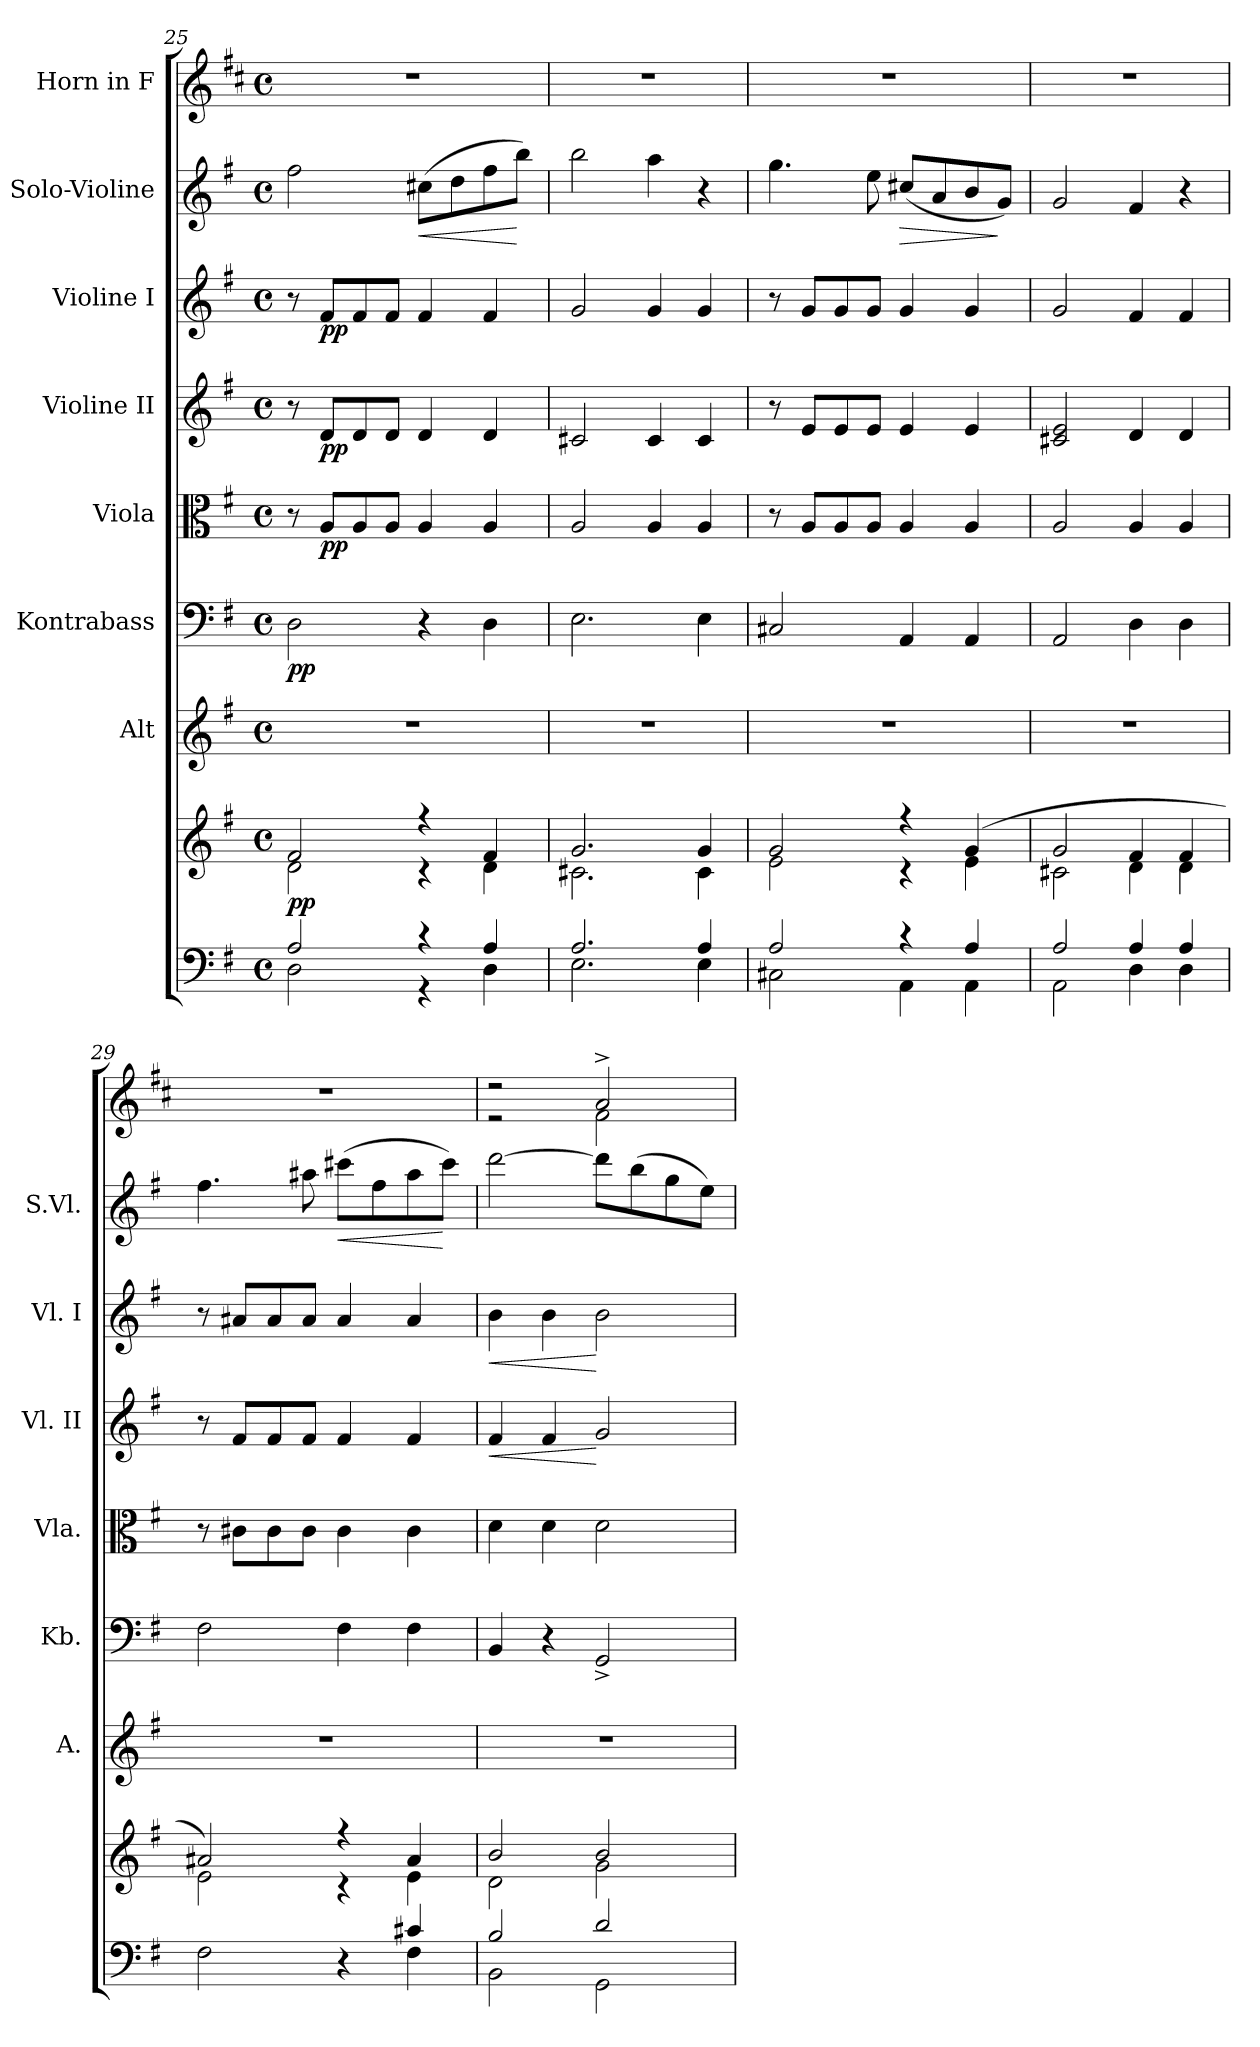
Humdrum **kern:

**kern	**kern	**dynam	**kern	**kern	**dynam	**kern	**dynam	**kern	**dynam	**kern	**dynam	**kern	**dynam	**kern
*part8	*part8	*part8	*part7	*part6	*part6	*part5	*part5	*part4	*part4	*part3	*part3	*part2	*part2	*part1
*staff9	*staff8	*staff8/9	*staff7	*staff6	*staff6	*staff5	*staff5	*staff4	*staff4	*staff3	*staff3	*staff2	*staff2	*staff1
*	*	*	*I"Alt	*I"Kontrabass	*	*I"Viola	*	*I"Violine II	*	*I"Violine I	*	*I"Solo-Violine	*	*I"Horn in F
*	*	*	*I'A.	*I'Kb.	*	*I'Vla.	*	*I'Vl. II	*	*I'Vl. I	*	*I'S.Vl.	*	*
!!LO:PB:g=z
*clefF4	*clefG2	*	*clefG2	*clefF4	*	*clefC3	*	*clefG2	*	*clefG2	*	*clefG2	*	*clefG2
*	*	*	*	*ITrd7c12	*	*	*	*	*	*	*	*	*	*ITrd4c7
*k[f#]	*k[f#]	*	*k[f#]	*k[f#]	*	*k[f#]	*	*k[f#]	*	*k[f#]	*	*k[f#]	*	*k[f#]
*G:	*G:	*	*G:	*G:	*	*G:	*	*G:	*	*G:	*	*G:	*	*G:
*M4/4	*M4/4	*	*M4/4	*M4/4	*	*M4/4	*	*M4/4	*	*M4/4	*	*M4/4	*	*M4/4
*met(c)	*met(c)	*	*met(c)	*met(c)	*	*met(c)	*	*met(c)	*	*met(c)	*	*met(c)	*	*met(c)
=25	=25	=25	=25	=25	=25	=25	=25	=25	=25	=25	=25	=25	=25	=25
*^	*^	*	*	*	*	*	*	*	*	*	*	*	*	*
!	!	!	!	!LO:DY:b	!	!	!LO:DY:b	!	!	!	!	!	!	!	!	!
2A/	2D\	2f#/	2d\	pp	1r	2DD\	pp	8r	.	8r	.	8r	.	2ff#\	.	1r
!	!	!	!	!	!	!	!	!	!LO:DY:b	!	!LO:DY:b	!	!LO:DY:b	!	!	!
.	.	.	.	.	.	.	.	8A/L	pp	8d/L	pp	8f#/L	pp	.	.	.
.	.	.	.	.	.	.	.	8A/	.	8d/	.	8f#/	.	.	.	.
.	.	.	.	.	.	.	.	8A/J	.	8d/J	.	8f#/J	.	.	.	.
!	!	!	!	!	!	!	!	!	!	!	!	!	!	!	!LO:HP:b	!
4r	4r	4r	4r	.	.	4r	.	4A/	.	4d/	.	4f#/	.	(>8cc#X\L	<	.
.	.	.	.	.	.	.	.	.	.	.	.	.	.	8dd\	.	.
4A/	4D\	4f#/	4d\	.	.	4DD\	.	4A/	.	4d/	.	4f#/	.	8ff#\	.	.
.	.	.	.	.	.	.	.	.	.	.	.	.	.	8bb\J)	[	.
=26	=26	=26	=26	=26	=26	=26	=26	=26	=26	=26	=26	=26	=26	=26	=26	=26
2.A/	2.E\	2.g/	2.c#X\	.	1r	2.EE\	.	2A/	.	2c#X/	.	2g/	.	2bb\	.	1r
.	.	.	.	.	.	.	.	4A/	.	4c#/	.	4g/	.	4aa\	.	.
4A/	4E\	4g/	4c#\	.	.	4EE\	.	4A/	.	4c#/	.	4g/	.	4r	.	.
=27	=27	=27	=27	=27	=27	=27	=27	=27	=27	=27	=27	=27	=27	=27	=27	=27
2A/	2C#X\	2g/	2e\	.	1r	2CC#X/	.	8r	.	8r	.	8r	.	4.gg\	.	1r
.	.	.	.	.	.	.	.	8A/L	.	8e/L	.	8g/L	.	.	.	.
.	.	.	.	.	.	.	.	8A/	.	8e/	.	8g/	.	.	.	.
.	.	.	.	.	.	.	.	8A/J	.	8e/J	.	8g/J	.	8ee\	.	.
!	!	!	!	!	!	!	!	!	!	!	!	!	!	!	!LO:HP:b	!
4rB	4AA\	4r	4r	.	.	4AAA/	.	4A/	.	4e/	.	4g/	.	(<8cc#X/L	>	.
.	.	.	.	.	.	.	.	.	.	.	.	.	.	8a/	.	.
4A/	4AA\	(4g/	4e\	.	.	4AAA/	.	4A/	.	4e/	.	4g/	.	8b/	.	.
.	.	.	.	.	.	.	.	.	.	.	.	.	.	8g/J)	]	.
=28	=28	=28	=28	=28	=28	=28	=28	=28	=28	=28	=28	=28	=28	=28	=28	=28
2A/	2AA\	2g/	2c#X\	.	1r	2AAA/	.	2A/	.	2c#X/ 2e/	.	2g/	.	2g/	.	1r
4A/	4D\	4f#/	4d\	.	.	4DD\	.	4A/	.	4d/	.	4f#/	.	4f#/	.	.
4A/	4D\	4f#/	4d\	.	.	4DD\	.	4A/	.	4d/	.	4f#/	.	4r	.	.
!!LO:PB:g=z
=29	=29	=29	=29	=29	=29	=29	=29	=29	=29	=29	=29	=29	=29	=29	=29	=29
2.ryy	2F#\	2a#X/)	2e\	.	1r	2FF#\	.	8r	.	8r	.	8r	.	4.ff#\	.	1r
.	.	.	.	.	.	.	.	8c#X\L	.	8f#/L	.	8a#X/L	.	.	.	.
.	.	.	.	.	.	.	.	8c#\	.	8f#/	.	8a#/	.	.	.	.
.	.	.	.	.	.	.	.	8c#\J	.	8f#/J	.	8a#/J	.	8aa#X\	.	.
!	!	!	!	!	!	!	!	!	!	!	!	!	!	!	!LO:HP:b	!
.	4r	4r	4r	.	.	4FF#\	.	4c#\	.	4f#/	.	4a#/	.	(>8ccc#X\L	<	.
.	.	.	.	.	.	.	.	.	.	.	.	.	.	8ff#\	.	.
4c#X/	4F#\	4a#/	4e\	.	.	4FF#\	.	4c#\	.	4f#/	.	4a#/	.	8aa#\	.	.
.	.	.	.	.	.	.	.	.	.	.	.	.	.	8ccc#\J)	[	.
=30	=30	=30	=30	=30	=30	=30	=30	=30	=30	=30	=30	=30	=30	=30	=30	=30
!	!	!	!	!	!	!	!	!	!	!	!LO:HP:b	!	!LO:HP:b	!	!	!
*	*	*	*	*	*	*	*	*	*	*	*	*	*	*	*	*^
2B/	2BB\	2b/	2d\	.	1r	4BBB/	.	4d\	.	4f#/	<	4b\	<	[2ddd\	.	2r	2r
.	.	.	.	.	.	4r	.	4d\	.	4f#/	.	4b\	.	.	.	.	.
2d/	2GG\	2b/	2g\	.	.	2GGG^</	.	2d\	.	2g/	[	2b\	[	8ddd\L]	.	2d^>/	2B\
.	.	.	.	.	.	.	.	.	.	.	.	.	.	(>8bb\	.	.	.
.	.	.	.	.	.	.	.	.	.	.	.	.	.	8gg\	.	.	.
.	.	.	.	.	.	.	.	.	.	.	.	.	.	8ee\J)	.	.	.
*v	*v	*	*	*	*	*	*	*	*	*	*	*	*	*	*	*v	*v
*	*v	*v	*	*	*	*	*	*	*	*	*	*	*	*	*
=	=	=	=	=	=	=	=	=	=	=	=	=	=	=
*-	*-	*-	*-	*-	*-	*-	*-	*-	*-	*-	*-	*-	*-	*-
